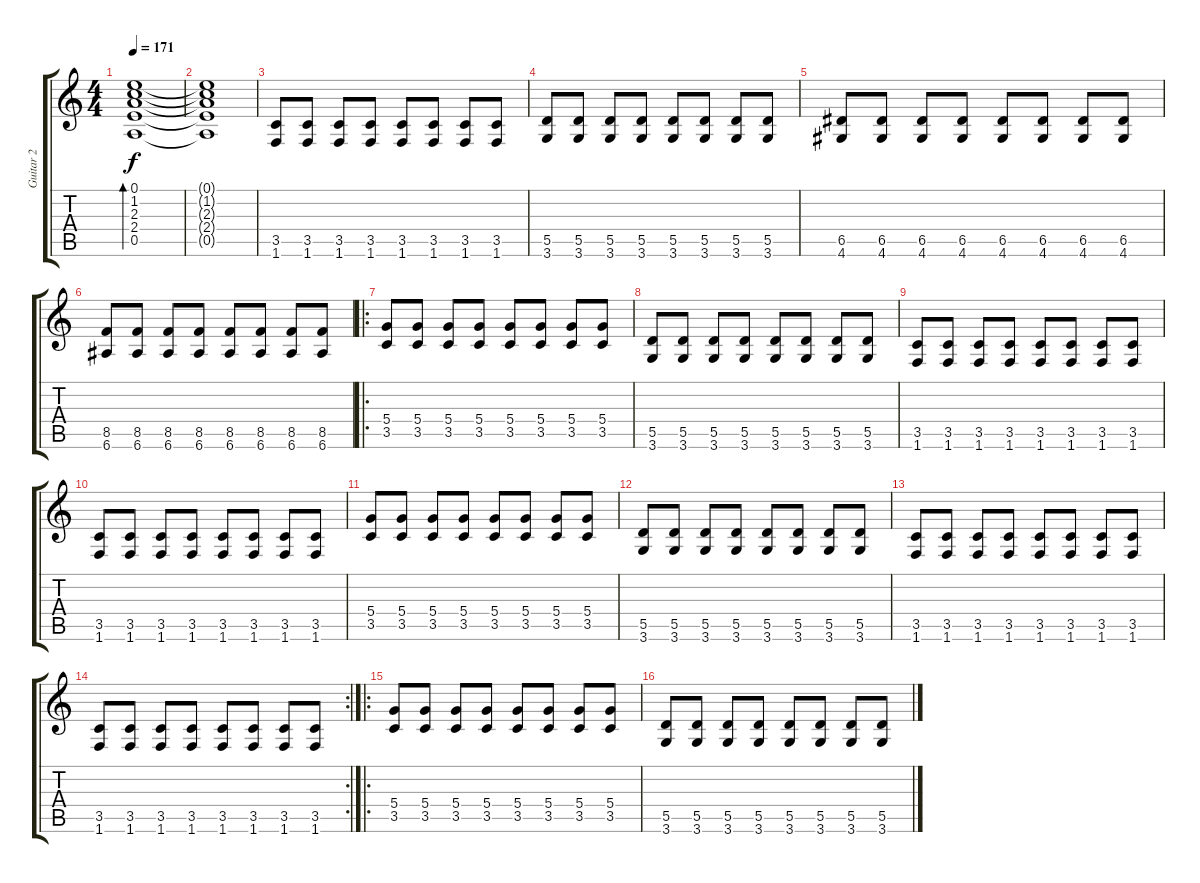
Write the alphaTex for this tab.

\track ("Guitar 2" "Guitar 2") {instrument electricguitarclean}
\staff {score tabs}
\tuning (E4 B3 G3 D3 A2 E2) {hide}
\ts (4 4)
\tempo 171
\clef g2
\ks c
(0.1 1.2 2.3 2.4 0.5).1{bd 240 dy f} |
(0.1{t} 1.2{t} 2.3{t} 2.4{t} 0.5{t}).1 |
(3.5 1.6).8{volume 13} (3.5 1.6).8 (3.5 1.6).8 (3.5 1.6).8 (3.5 1.6).8 (3.5 1.6).8 (3.5 1.6).8 (3.5 1.6).8 |
(5.5 3.6).8 (5.5 3.6).8 (5.5 3.6).8 (5.5 3.6).8 (5.5 3.6).8 (5.5 3.6).8 (5.5 3.6).8 (5.5 3.6).8 |
(6.5 4.6).8 (6.5 4.6).8 (6.5 4.6).8 (6.5 4.6).8 (6.5 4.6).8 (6.5 4.6).8 (6.5 4.6).8 (6.5 4.6).8 |
(8.5 6.6).8 (8.5 6.6).8 (8.5 6.6).8 (8.5 6.6).8 (8.5 6.6).8 (8.5 6.6).8 (8.5 6.6).8 (8.5 6.6).8 |
\ro
(5.4 3.5).8 (5.4 3.5).8 (5.4 3.5).8 (5.4 3.5).8 (5.4 3.5).8 (5.4 3.5).8 (5.4 3.5).8 (5.4 3.5).8 |
(5.5 3.6).8 (5.5 3.6).8 (5.5 3.6).8 (5.5 3.6).8 (5.5 3.6).8 (5.5 3.6).8 (5.5 3.6).8 (5.5 3.6).8 |
(3.5 1.6).8 (3.5 1.6).8 (3.5 1.6).8 (3.5 1.6).8 (3.5 1.6).8 (3.5 1.6).8 (3.5 1.6).8 (3.5 1.6).8 |
(3.5 1.6).8 (3.5 1.6).8 (3.5 1.6).8 (3.5 1.6).8 (3.5 1.6).8 (3.5 1.6).8 (3.5 1.6).8 (3.5 1.6).8 |
(5.4 3.5).8 (5.4 3.5).8 (5.4 3.5).8 (5.4 3.5).8 (5.4 3.5).8 (5.4 3.5).8 (5.4 3.5).8 (5.4 3.5).8 |
(5.5 3.6).8 (5.5 3.6).8 (5.5 3.6).8 (5.5 3.6).8 (5.5 3.6).8 (5.5 3.6).8 (5.5 3.6).8 (5.5 3.6).8 |
(3.5 1.6).8 (3.5 1.6).8 (3.5 1.6).8 (3.5 1.6).8 (3.5 1.6).8 (3.5 1.6).8 (3.5 1.6).8 (3.5 1.6).8 |
\rc 2
(3.5 1.6).8 (3.5 1.6).8 (3.5 1.6).8 (3.5 1.6).8 (3.5 1.6).8 (3.5 1.6).8 (3.5 1.6).8 (3.5 1.6).8 |
\ro
(5.4 3.5).8 (5.4 3.5).8 (5.4 3.5).8 (5.4 3.5).8 (5.4 3.5).8 (5.4 3.5).8 (5.4 3.5).8 (5.4 3.5).8 |
(5.5 3.6).8 (5.5 3.6).8 (5.5 3.6).8 (5.5 3.6).8 (5.5 3.6).8 (5.5 3.6).8 (5.5 3.6).8 (5.5 3.6).8
